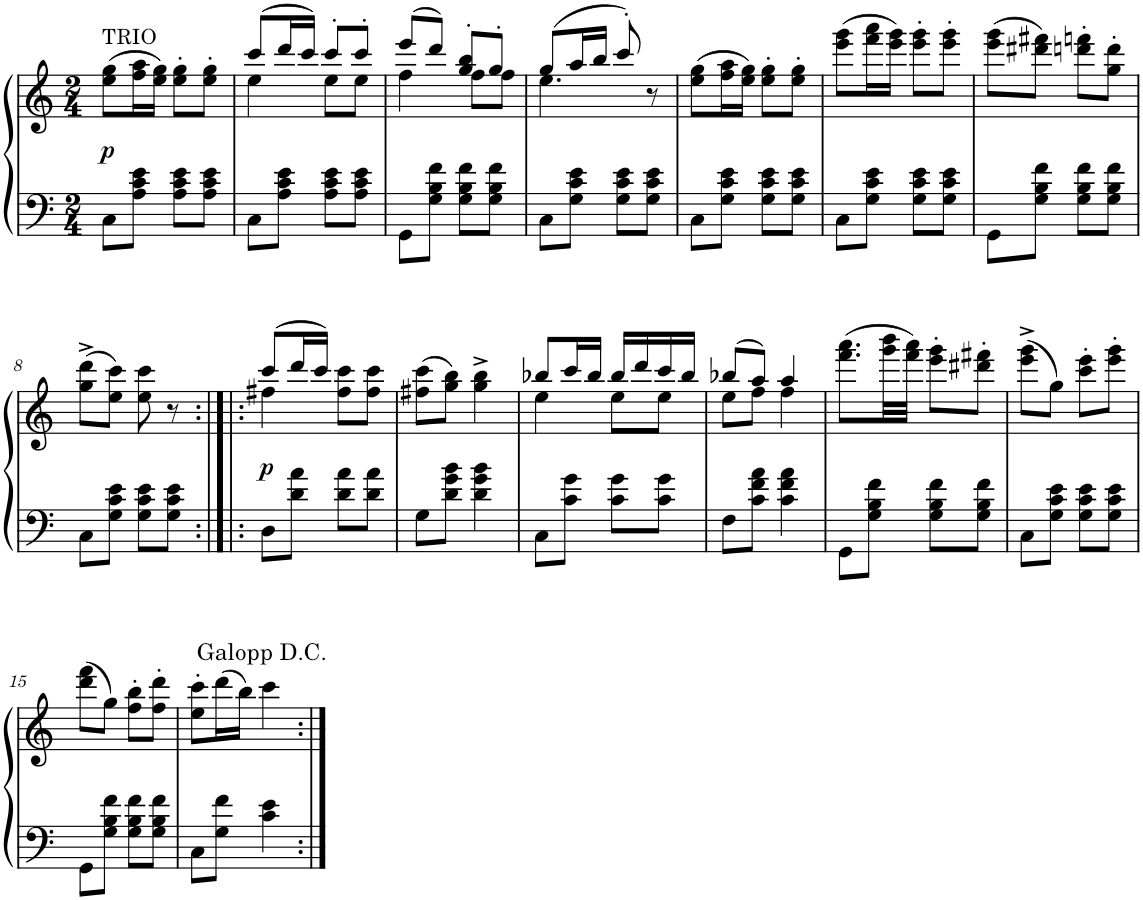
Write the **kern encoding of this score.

**kern	**kern	**dynam
*part1	*part1	*part1
*staff2	*staff1	*staff1/2
*I"Piano	*	*
*I'Pno.	*	*
*clefF4	*clefG2	*
*k[]	*k[]	*
*M2/4	*M2/4	*
=1	=1	=1
!	!LO:TX:a:t=TRIO	!
!	!	!LO:DY:b
8C\L	(8ee\ 8gg\L	p
8A\ 8c\ 8e\J	16ff\ 16aa\L	.
.	16ee\ 16gg\JJ)	.
8A\ 8c\ 8e\L	8ee\' 8gg\'L	.
8A\ 8c\ 8e\J	8ee\' 8gg\'J	.
=2	=2	=2
*	*^	*
8C\L	(8ccc/L	4ee\	.
8A\ 8c\ 8e\J	16ddd/L	.	.
.	16ccc/JJ)	.	.
8A\ 8c\ 8e\L	8ccc'/L	8ee\L	.
8A\ 8c\ 8e\J	8ccc'/J	8ee\J	.
=3	=3	=3	=3
8GG\L	(8eee/L	4ff\	.
8G\ 8B\ 8f\J	8ddd/J)	.	.
8G\ 8B\ 8f\L	8gg/' 8bb/'L	8ff\L	.
8G\ 8B\ 8f\J	8gg'/J	8ff\J	.
=4	=4	=4	=4
8C\L	(8gg/L	4.ee\	.
8G\ 8c\ 8e\J	16aa/L	.	.
.	16bb/JJ	.	.
8G\ 8c\ 8e\L	8ccc'/)	.	.
8G\ 8c\ 8e\J	8r	8ryy	.
*	*v	*v	*
=5	=5	=5
8C\L	(8ee\ 8gg\L	.
8G\ 8c\ 8e\J	16ff\ 16aa\L	.
.	16ee\ 16gg\JJ)	.
8G\ 8c\ 8e\L	8ee\' 8gg\'L	.
8G\ 8c\ 8e\J	8ee\' 8gg\'J	.
=6	=6	=6
8C\L	(8eee\ 8ggg\L	.
8G\ 8c\ 8e\J	16fff\ 16aaa\L	.
.	16eee\ 16ggg\JJ)	.
8G\ 8c\ 8e\L	8eee\' 8ggg\'L	.
8G\ 8c\ 8e\J	8eee\' 8ggg\'J	.
=7	=7	=7
8GG\L	(8eee\ 8ggg\L	.
8G\ 8B\ 8f\J	8ddd#X\ 8fff#X\J)	.
8G\ 8B\ 8f\L	8dddn\' 8fffn\'L	.
8G\ 8B\ 8f\J	8gg\' 8ddd\'J	.
!!LO:LB:g=z
=8	=8	=8
8C\L	(8gg\^ 8ddd\^L	.
8G\ 8c\ 8e\J	8ee\ 8ccc\J)	.
8G\ 8c\ 8e\L	8ee\ 8ccc\	.
8G\ 8c\ 8e\J	8r	.
=9:|!|:	=9:|!|:	=9:|!|:
*	*^	*
!	!	!	!LO:DY:b
8D\L	(8ccc/L	4ff#X\	p
8d\ 8a\J	16ddd/L	.	.
.	16ccc/JJ)	.	.
8d\ 8a\L	8ff#\ 8ccc\L	4ryy	.
8d\ 8a\J	8ff#\ 8ccc\J	.	.
*	*v	*v	*
=10	=10	=10
8G\L	(8ff#X\ 8ccc\L	.
8d\ 8g\ 8b\J	8gg\ 8bb\J)	.
4d\ 4g\ 4b\	4gg\^ 4bb\^	.
=11	=11	=11
*	*^	*
8C\L	8bb-X/L	4ee\	.
8c\ 8g\J	16ccc/L	.	.
.	16bb-/JJ	.	.
8c\ 8g\L	16bb-/LL	8ee\L	.
.	16ddd/	.	.
8c\ 8g\J	16ccc/	8ee\J	.
.	16bb-/JJ	.	.
=12	=12	=12	=12
8F\L	(8bb-X/L	8ee\L	.
8c\ 8f\ 8a\J	8aa/J)	8ff\J	.
4c\ 4f\ 4a\	4aa/	4ff\	.
*	*v	*v	*
=13	=13	=13
8GG\L	(8.fff\ 8.aaa\L	.
8G\ 8B\ 8f\J	.	.
.	32ggg\ 32bbb\LL	.
.	32fff\ 32aaa\JJJ)	.
8G\ 8B\ 8f\L	8eee\' 8ggg\'L	.
8G\ 8B\ 8f\J	8ddd#X\' 8fff#X\'J	.
=14	=14	=14
8C\L	(8eee\^ 8ggg\^L	.
8G\ 8c\ 8e\J	8gg\J)	.
8G\ 8c\ 8e\L	8ccc\' 8eee\'L	.
8G\ 8c\ 8e\J	8eee\' 8ggg\'J	.
!!LO:LB:g=z
=15	=15	=15
8GG\L	(8ddd\ 8fff\L	.
8G\ 8B\ 8f\J	8gg\J)	.
8G\ 8B\ 8f\L	8ff\' 8bb\'L	.
8G\ 8B\ 8f\J	8ff\' 8ddd\'J	.
=16	=16	=16
8C\L	8ee\' 8ccc\'L	.
8G\ 8f\J	(16ddd\L	.
.	16bb\JJ)	.
4c\ 4e\	4ccc\	.
!	!LO:TX:a:t=Galopp D.C.	!
!LO:TX:a:t=Galopp D.C.	!	!
=:|!	=:|!	=:|!
*-	*-	*-
